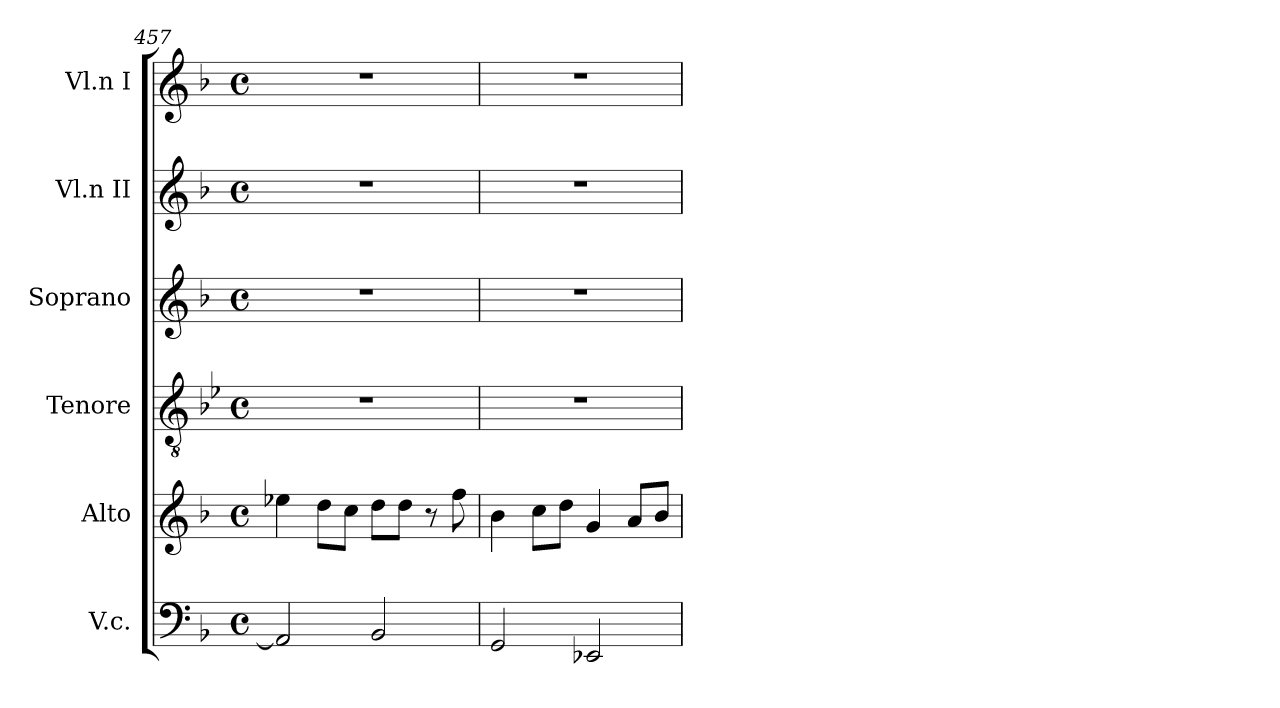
**kern	**kern	**kern	**kern	**kern	**kern
*part6	*part5	*part4	*part3	*part2	*part1
*staff6	*staff5	*staff4	*staff3	*staff2	*staff1
*I"V.c.	*I"Alto	*I"Tenore	*I"Soprano	*I"Vl.n II	*I"Vl.n I
*I'V.c.	*I'Alto	*I'Tenore	*I'Soprano	*I'Vl.n II	*I'Vl.n I
*clefF4	*clefG2	*clefGv2	*clefG2	*clefG2	*clefG2
*k[b-]	*k[b-]	*k[b-e-]	*k[b-]	*k[b-]	*k[b-]
*F:	*F:	*B-:	*F:	*F:	*F:
*M4/4	*M4/4	*M4/4	*M4/4	*M4/4	*M4/4
*met(c)	*met(c)	*met(c)	*met(c)	*met(c)	*met(c)
=457	=457	=457	=457	=457	=457
2AA/]	4ee-X\	1r	1r	1r	1r
.	8dd\L	.	.	.	.
.	8cc\J	.	.	.	.
2BB-/	8dd\L	.	.	.	.
.	8dd\J	.	.	.	.
.	8r	.	.	.	.
.	8ff\	.	.	.	.
!!LO:PB:g=z
=458	=458	=458	=458	=458	=458
2GG/	4b-\	1r	1r	1r	1r
.	8cc\L	.	.	.	.
.	8dd\J	.	.	.	.
2EE-X/	4g/	.	.	.	.
.	8a/L	.	.	.	.
.	8b-/J	.	.	.	.
=	=	=	=	=	=
*-	*-	*-	*-	*-	*-
